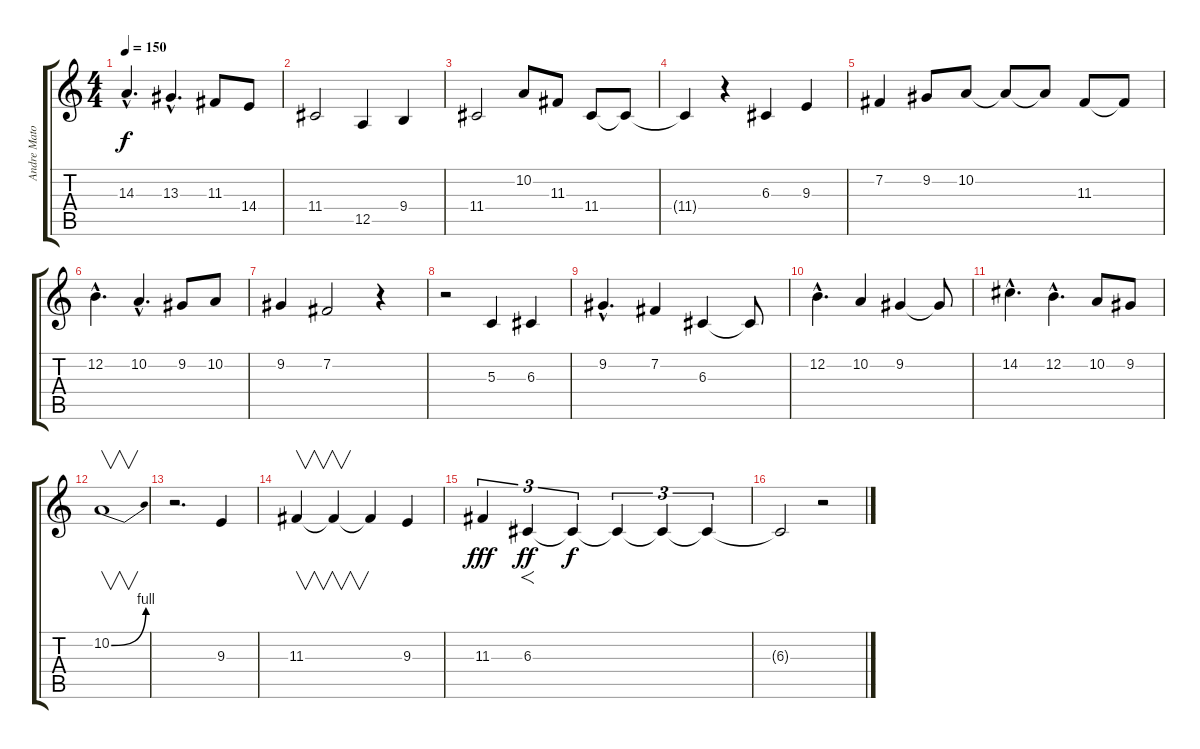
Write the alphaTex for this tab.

\track ("Andre Matos" "Andre Mato") {instrument lead6voice}
\staff {score tabs}
\tuning (E4 B3 G3 D3 A2 E2) {hide}
\ts (4 4)
\tempo 150
\clef g2
\ks c
14.3{hac}.4{d dy f} 13.3{hac}.4{d} 11.3.8 14.4.8 |
11.4.2 12.5.4 9.4.4 |
11.4.2 10.2.8 11.3.8 11.4.8 11.4{t}.8 |
11.4{t}.4 r.4 6.3.4 9.3.4 |
7.2.4 9.2.8 10.2.8 10.2{t}.8 10.2{t}.8 11.3.8 11.3{t}.8 |
12.2{hac}.4{d} 10.2{hac}.4{d} 9.2.8 10.2.8 |
9.2.4 7.2.2 r.4 |
r.2 5.3.4 6.3.4 |
9.2{hac}.4{d} 7.2.4 6.3.4 6.3{t}.8 |
12.2{hac}.4{d} 10.2.4 9.2.4 9.2{t}.8 |
14.2{hac}.4{d} 12.2{hac}.4{d} 10.2.8 9.2.8 |
10.2{be (bend 0 0 60 4)}.1{v} |
r.2{d} 9.3.4 |
11.3.4{v} 11.3{t}.4{v} 11.3{t}.4 9.3.4 |
11.3.4{tu (3 2) dy fff} 6.3.4{f tu (3 2) dy ff} 6.3{t}.4{tu (3 2) dy f} 6.3{t}.4{tu (3 2)} 6.3{t}.4{tu (3 2)} 6.3{t}.4{tu (3 2)} |
6.3{t}.2 r.2
